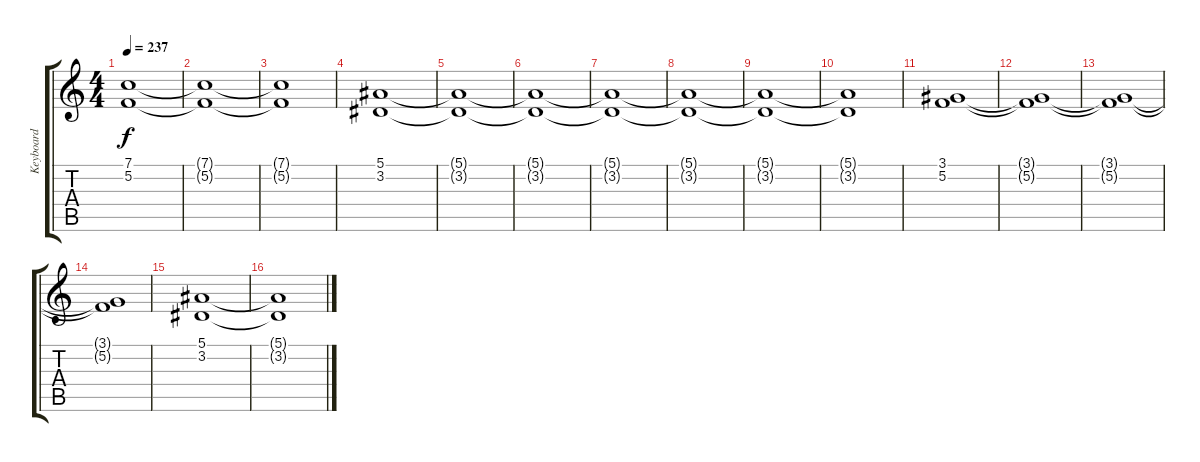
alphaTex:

\track ("Keyboard" "Keyboard") {instrument pad8sweep}
\staff {score tabs}
\tuning (F4 C4 Ab3 Eb3 Bb2 F2) {hide}
\ts (4 4)
\tempo 237
\clef g2
\ks c
(7.1{t} 5.2{t}).1{dy f} |
(7.1{t} 5.2{t}).1 |
(7.1{t} 5.2{t}).1 |
(5.1 3.2).1 |
(5.1{t} 3.2{t}).1 |
(5.1{t} 3.2{t}).1 |
(5.1{t} 3.2{t}).1 |
(5.1{t} 3.2{t}).1 |
(5.1{t} 3.2{t}).1 |
(5.1{t} 3.2{t}).1 |
(3.1 5.2).1 |
(3.1{t} 5.2{t}).1 |
(3.1{t} 5.2{t}).1 |
(3.1{t} 5.2{t}).1 |
(5.1 3.2).1 |
(5.1{t} 3.2{t}).1
